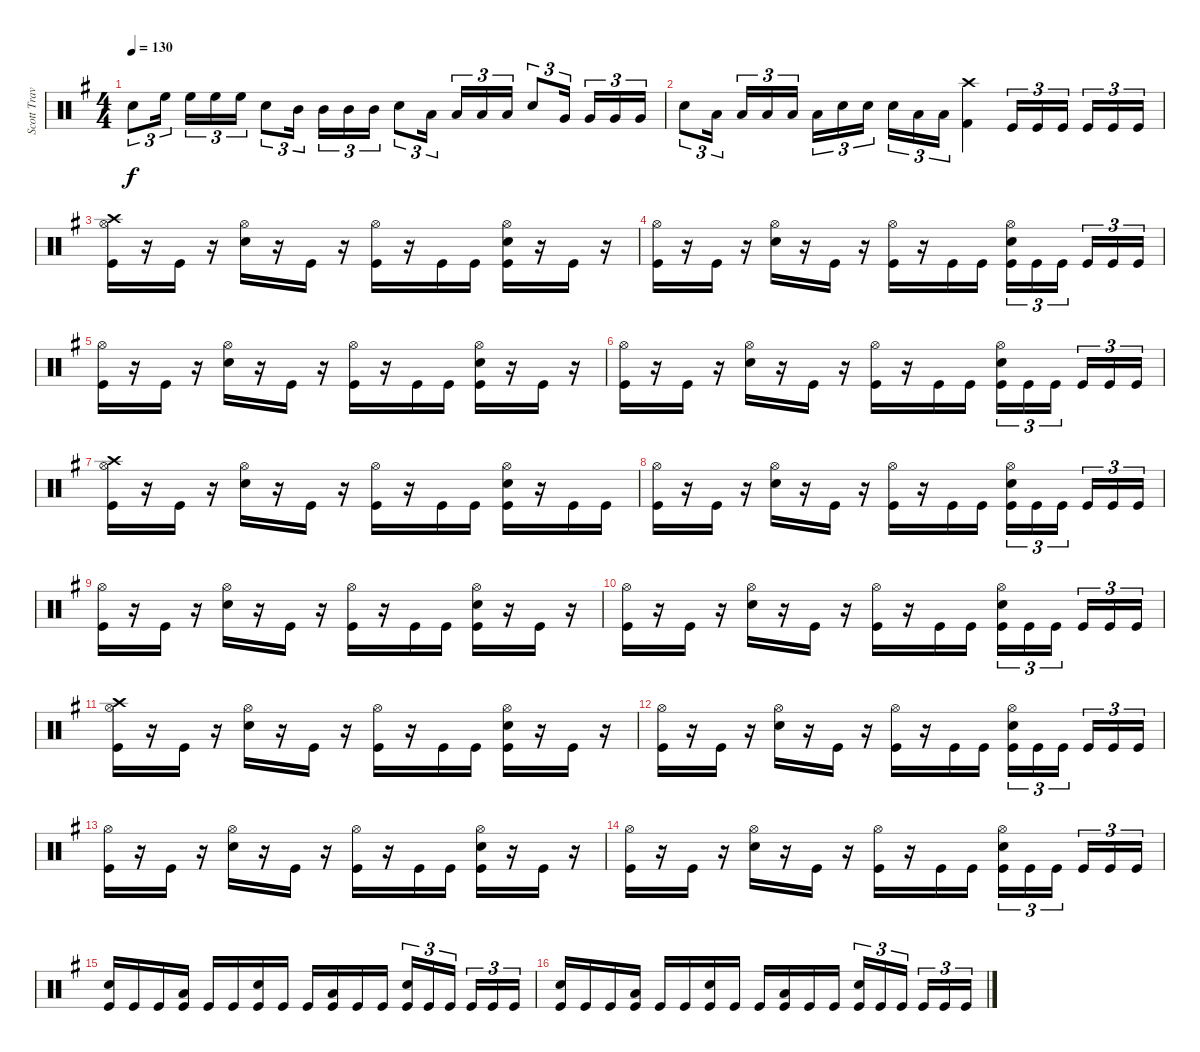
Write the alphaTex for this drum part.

\track ("Scott Travis (Drums)" "Scott Trav") {instrument percussion}
\staff {score}
\articulation defaults
\ts (4 4)
\tempo 130
\clef neutral
\ks g "Snare (hit) 2".8{tu (3 2) dy f} "High Floor Tom (hit)".16{tu (3 2) beam splitsecondary} "High Floor Tom (hit)".16{tu (3 2)} "High Floor Tom (hit)".16{tu (3 2)} "High Floor Tom (hit)".16{tu (3 2)} "Snare (hit) 2".8{tu (3 2)} "Mid Tom (hit)".16{tu (3 2) beam splitsecondary} "Mid Tom (hit)".16{tu (3 2)} "Mid Tom (hit)".16{tu (3 2)} "Mid Tom (hit)".16{tu (3 2)} "Snare (hit) 2".8{tu (3 2)} "Low Tom (hit)".16{tu (3 2) beam splitsecondary} "Low Tom (hit)".16{tu (3 2)} "Low Tom (hit)".16{tu (3 2)} "Low Tom (hit)".16{tu (3 2)} "Snare (hit) 2".8{tu (3 2)} "Very Low Tom (hit)".16{tu (3 2) beam splitsecondary} "Very Low Tom (hit)".16{tu (3 2)} "Very Low Tom (hit)".16{tu (3 2)} "Very Low Tom (hit)".16{tu (3 2)}
|
"Snare (hit) 2".8{tu (3 2)} "Low Floor Tom (hit)".16{tu (3 2) beam splitsecondary} "Low Floor Tom (hit)".16{tu (3 2)} "Low Floor Tom (hit)".16{tu (3 2)} "Low Floor Tom (hit)".16{tu (3 2)} "Low Floor Tom (hit)".16{tu (3 2)} "Snare (hit) 2".16{tu (3 2)} "Snare (hit) 2".16{tu (3 2) beam splitsecondary} "Snare (hit) 2".16{tu (3 2)} "Low Tom (hit)".16{tu (3 2)} "Low Tom (hit)".16{tu (3 2)} ("Crash high (hit)" "Kick (hit) 2").4 "Kick (hit)".16{tu (3 2)} "Kick (hit)".16{tu (3 2)} "Kick (hit)".16{tu (3 2) beam splitsecondary} "Kick (hit)".16{tu (3 2)} "Kick (hit)".16{tu (3 2)} "Kick (hit)".16{tu (3 2)} |
("Crash high (hit)" "Hi-Hat (open)" "Kick (hit)").16 r.16 "Kick (hit)".16 r.16 ("Hi-Hat (open)" "Snare (hit) 2").16 r.16 "Kick (hit)".16 r.16 ("Hi-Hat (open)" "Kick (hit)").16 r.16 "Kick (hit)".16 "Kick (hit)".16 ("Hi-Hat (open)" "Snare (hit) 2" "Kick (hit)").16 r.16 "Kick (hit)".16 r.16 |
("Hi-Hat (open)" "Kick (hit)").16 r.16 "Kick (hit)".16 r.16 ("Hi-Hat (open)" "Snare (hit) 2").16 r.16 "Kick (hit)".16 r.16 ("Hi-Hat (open)" "Kick (hit)").16 r.16 "Kick (hit)".16 "Kick (hit)".16 ("Hi-Hat (open)" "Snare (hit) 2" "Kick (hit)").16{tu (3 2)} "Kick (hit)".16{tu (3 2)} "Kick (hit)".16{tu (3 2) beam splitsecondary} "Kick (hit)".16{tu (3 2)} "Kick (hit)".16{tu (3 2)} "Kick (hit)".16{tu (3 2)} |
("Hi-Hat (open)" "Kick (hit)").16 r.16 "Kick (hit)".16 r.16 ("Hi-Hat (open)" "Snare (hit) 2").16 r.16 "Kick (hit)".16 r.16 ("Hi-Hat (open)" "Kick (hit)").16 r.16 "Kick (hit)".16 "Kick (hit)".16 ("Hi-Hat (open)" "Snare (hit) 2" "Kick (hit)").16 r.16 "Kick (hit)".16 r.16 |
("Hi-Hat (open)" "Kick (hit)").16 r.16 "Kick (hit)".16 r.16 ("Hi-Hat (open)" "Snare (hit) 2").16 r.16 "Kick (hit)".16 r.16 ("Hi-Hat (open)" "Kick (hit)").16 r.16 "Kick (hit)".16 "Kick (hit)".16 ("Hi-Hat (open)" "Snare (hit) 2" "Kick (hit)").16{tu (3 2)} "Kick (hit)".16{tu (3 2)} "Kick (hit)".16{tu (3 2) beam splitsecondary} "Kick (hit)".16{tu (3 2)} "Kick (hit)".16{tu (3 2)} "Kick (hit)".16{tu (3 2)} |
("Crash high (hit)" "Hi-Hat (open)" "Kick (hit)").16 r.16 "Kick (hit)".16 r.16 ("Hi-Hat (open)" "Snare (hit) 2").16 r.16 "Kick (hit)".16 r.16 ("Hi-Hat (open)" "Kick (hit)").16 r.16 "Kick (hit)".16 "Kick (hit)".16 ("Hi-Hat (open)" "Snare (hit) 2" "Kick (hit)").16 r.16 "Kick (hit)".16 "Kick (hit)".16 |
("Hi-Hat (open)" "Kick (hit)").16 r.16 "Kick (hit)".16 r.16 ("Hi-Hat (open)" "Snare (hit) 2").16 r.16 "Kick (hit)".16 r.16 ("Hi-Hat (open)" "Kick (hit)").16 r.16 "Kick (hit)".16 "Kick (hit)".16 ("Hi-Hat (open)" "Snare (hit) 2" "Kick (hit)").16{tu (3 2)} "Kick (hit)".16{tu (3 2)} "Kick (hit)".16{tu (3 2) beam splitsecondary} "Kick (hit)".16{tu (3 2)} "Kick (hit)".16{tu (3 2)} "Kick (hit)".16{tu (3 2)} |
("Hi-Hat (open)" "Kick (hit)").16 r.16 "Kick (hit)".16 r.16 ("Hi-Hat (open)" "Snare (hit) 2").16 r.16 "Kick (hit)".16 r.16 ("Hi-Hat (open)" "Kick (hit)").16 r.16 "Kick (hit)".16 "Kick (hit)".16 ("Hi-Hat (open)" "Snare (hit) 2" "Kick (hit)").16 r.16 "Kick (hit)".16 r.16 |
("Hi-Hat (open)" "Kick (hit)").16 r.16 "Kick (hit)".16 r.16 ("Hi-Hat (open)" "Snare (hit) 2").16 r.16 "Kick (hit)".16 r.16 ("Hi-Hat (open)" "Kick (hit)").16 r.16 "Kick (hit)".16 "Kick (hit)".16 ("Hi-Hat (open)" "Snare (hit) 2" "Kick (hit)").16{tu (3 2)} "Kick (hit)".16{tu (3 2)} "Kick (hit)".16{tu (3 2) beam splitsecondary} "Kick (hit)".16{tu (3 2)} "Kick (hit)".16{tu (3 2)} "Kick (hit)".16{tu (3 2)} |
("Crash high (hit)" "Hi-Hat (open)" "Kick (hit)").16 r.16 "Kick (hit)".16 r.16 ("Hi-Hat (open)" "Snare (hit) 2").16 r.16 "Kick (hit)".16 r.16 ("Hi-Hat (open)" "Kick (hit)").16 r.16 "Kick (hit)".16 "Kick (hit)".16 ("Hi-Hat (open)" "Snare (hit) 2" "Kick (hit)").16 r.16 "Kick (hit)".16 r.16 |
("Hi-Hat (open)" "Kick (hit)").16 r.16 "Kick (hit)".16 r.16 ("Hi-Hat (open)" "Snare (hit) 2").16 r.16 "Kick (hit)".16 r.16 ("Hi-Hat (open)" "Kick (hit)").16 r.16 "Kick (hit)".16 "Kick (hit)".16 ("Hi-Hat (open)" "Snare (hit) 2" "Kick (hit)").16{tu (3 2)} "Kick (hit)".16{tu (3 2)} "Kick (hit)".16{tu (3 2) beam splitsecondary} "Kick (hit)".16{tu (3 2)} "Kick (hit)".16{tu (3 2)} "Kick (hit)".16{tu (3 2)} |
("Hi-Hat (open)" "Kick (hit)").16 r.16 "Kick (hit)".16 r.16 ("Hi-Hat (open)" "Snare (hit) 2").16 r.16 "Kick (hit)".16 r.16 ("Hi-Hat (open)" "Kick (hit)").16 r.16 "Kick (hit)".16 "Kick (hit)".16 ("Hi-Hat (open)" "Snare (hit) 2" "Kick (hit)").16 r.16 "Kick (hit)".16 r.16 |
("Hi-Hat (open)" "Kick (hit)").16 r.16 "Kick (hit)".16 r.16 ("Hi-Hat (open)" "Snare (hit) 2").16 r.16 "Kick (hit)".16 r.16 ("Hi-Hat (open)" "Kick (hit)").16 r.16 "Kick (hit)".16 "Kick (hit)".16 ("Hi-Hat (open)" "Snare (hit) 2" "Kick (hit)").16{tu (3 2)} "Kick (hit)".16{tu (3 2)} "Kick (hit)".16{tu (3 2) beam splitsecondary} "Kick (hit)".16{tu (3 2)} "Kick (hit)".16{tu (3 2)} "Kick (hit)".16{tu (3 2)} |
("Snare (hit) 2" "Kick (hit)").16 "Kick (hit)".16 "Kick (hit)".16 ("Low Floor Tom (hit)" "Kick (hit)").16 "Kick (hit)".16 "Kick (hit)".16 ("Snare (hit) 2" "Kick (hit)").16 "Kick (hit)".16 "Kick (hit)".16 ("Low Floor Tom (hit)" "Kick (hit)").16 "Kick (hit)".16 "Kick (hit)".16 ("Snare (hit) 2" "Kick (hit)").16{tu (3 2)} "Kick (hit)".16{tu (3 2)} "Kick (hit)".16{tu (3 2) beam splitsecondary} "Kick (hit)".16{tu (3 2)} "Kick (hit)".16{tu (3 2)} "Kick (hit)".16{tu (3 2)} |
("Snare (hit) 2" "Kick (hit)").16 "Kick (hit)".16 "Kick (hit)".16 ("Low Floor Tom (hit)" "Kick (hit)").16 "Kick (hit)".16 "Kick (hit)".16 ("Snare (hit) 2" "Kick (hit)").16 "Kick (hit)".16 "Kick (hit)".16 ("Low Floor Tom (hit)" "Kick (hit)").16 "Kick (hit)".16 "Kick (hit)".16 ("Snare (hit) 2" "Kick (hit)").16{tu (3 2)} "Kick (hit)".16{tu (3 2)} "Kick (hit)".16{tu (3 2) beam splitsecondary} "Kick (hit)".16{tu (3 2)} "Kick (hit)".16{tu (3 2)} "Kick (hit)".16{tu (3 2)}
